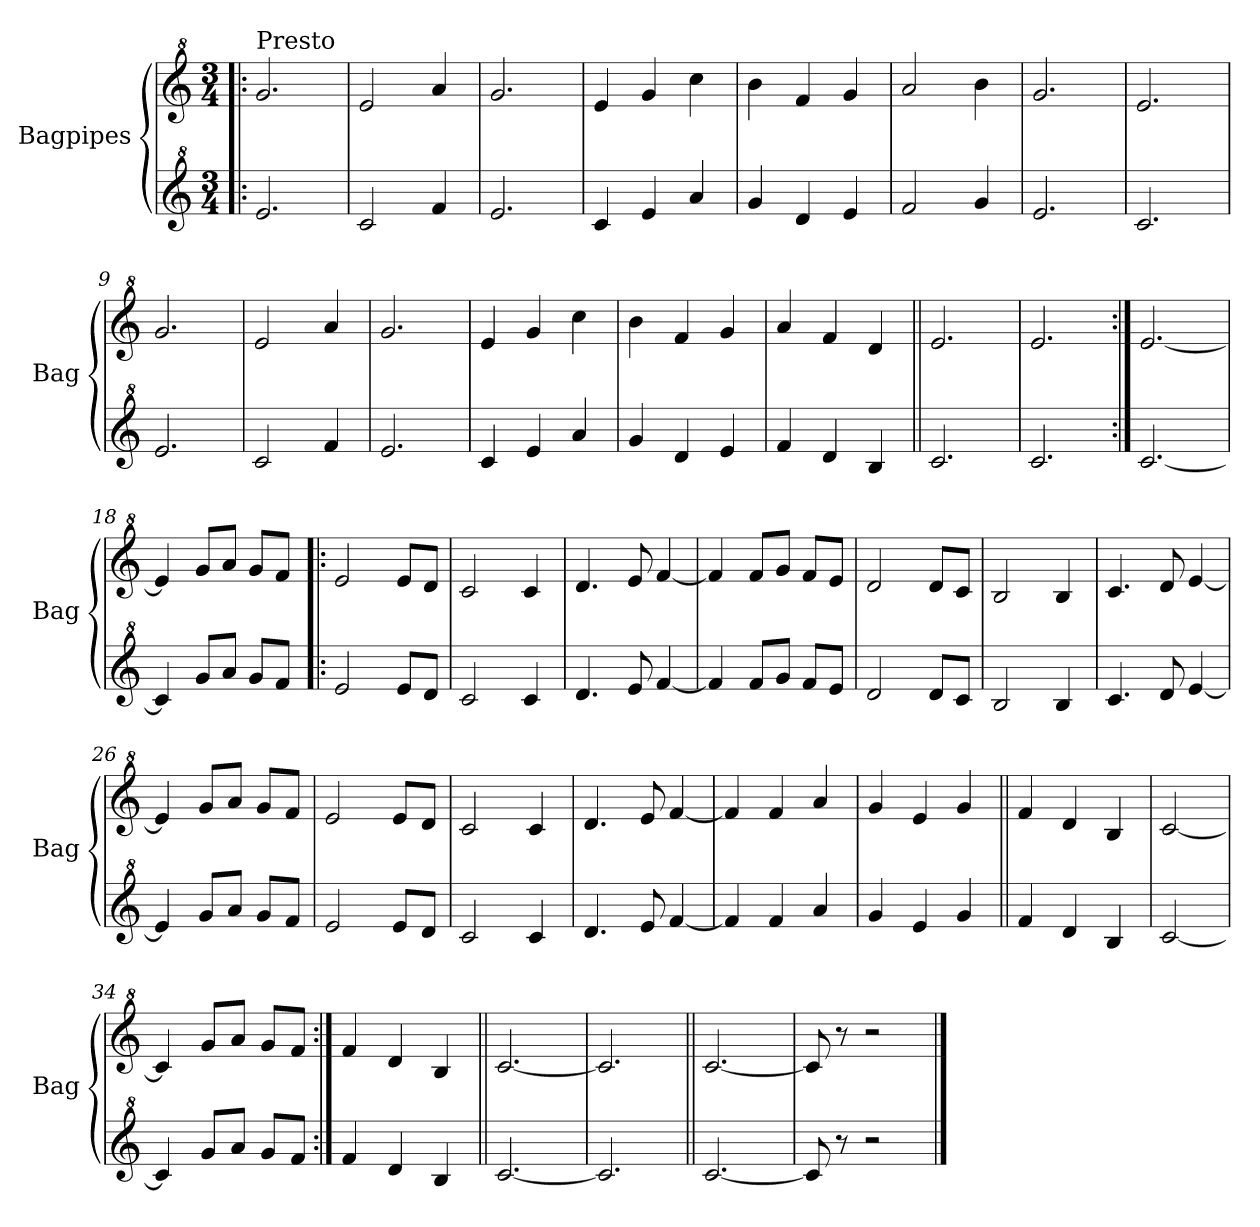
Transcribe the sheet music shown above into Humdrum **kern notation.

**kern	**kern
*part2	*part1
*staff2	*staff1
*I"Bagpipes	*I"Bagpipes
*I'Bag	*I'Bag
*clefG^2	*clefG^2
*k[]	*k[]
*C:	*C:
*M3/4	*M3/4
=1!|:	=1!|:
!	!LO:TX:a:t=Presto
2.ee/	2.gg/
=2	=2
2cc/	2ee/
4ff/	4aa/
=3	=3
2.ee/	2.gg/
=4	=4
4cc/	4ee/
4ee/	4gg/
4aa/	4ccc\
=5	=5
4gg/	4bb\
4dd/	4ff/
4ee/	4gg/
=6	=6
2ff/	2aa/
4gg/	4bb\
=7	=7
2.ee/	2.gg/
=8	=8
2.cc/	2.ee/
=9	=9
2.ee/	2.gg/
=10	=10
2cc/	2ee/
4ff/	4aa/
=11	=11
2.ee/	2.gg/
=12	=12
4cc/	4ee/
4ee/	4gg/
4aa/	4ccc\
=13	=13
4gg/	4bb\
4dd/	4ff/
4ee/	4gg/
=14	=14
4ff/	4aa/
4dd/	4ff/
4b/	4dd/
=15||	=15||
2.cc/	2.ee/
=16	=16
2.cc/	2.ee/
!!LO:LB:g=z
=17:|!	=17:|!
[2.cc/	[2.ee/
=18	=18
4cc/]	4ee/]
8gg/L	8gg/L
8aa/J	8aa/J
8gg/L	8gg/L
8ff/J	8ff/J
=19!|:	=19!|:
2ee/	2ee/
8ee/L	8ee/L
8dd/J	8dd/J
=20	=20
2cc/	2cc/
4cc/	4cc/
=21	=21
4.dd/	4.dd/
8ee/	8ee/
[4ff/	[4ff/
=22	=22
4ff/]	4ff/]
8ff/L	8ff/L
8gg/J	8gg/J
8ff/L	8ff/L
8ee/J	8ee/J
=23	=23
2dd/	2dd/
8dd/L	8dd/L
8cc/J	8cc/J
=24	=24
2b/	2b/
4b/	4b/
=25	=25
4.cc/	4.cc/
8dd/	8dd/
[4ee/	[4ee/
=26	=26
4ee/]	4ee/]
8gg/L	8gg/L
8aa/J	8aa/J
8gg/L	8gg/L
8ff/J	8ff/J
=27	=27
2ee/	2ee/
8ee/L	8ee/L
8dd/J	8dd/J
=28	=28
2cc/	2cc/
4cc/	4cc/
!!LO:LB:g=z
=29	=29
4.dd/	4.dd/
8ee/	8ee/
[4ff/	[4ff/
=30	=30
4ff/]	4ff/]
4ff/	4ff/
4aa/	4aa/
=31	=31
4gg/	4gg/
4ee/	4ee/
4gg/	4gg/
=32||	=32||
4ff/	4ff/
4dd/	4dd/
4b/	4b/
=33	=33
[2cc/	[2cc/
=34	=34
4cc/]	4cc/]
8gg/L	8gg/L
8aa/J	8aa/J
8gg/L	8gg/L
8ff/J	8ff/J
=35:|!	=35:|!
4ff/	4ff/
4dd/	4dd/
4b/	4b/
=36||	=36||
[2.cc/	[2.cc/
=37	=37
2.cc/]	2.cc/]
=38||	=38||
[2.cc/	[2.cc/
=39	=39
8cc/]	8cc/]
8r	8r
2r	2r
==	==
*-	*-
